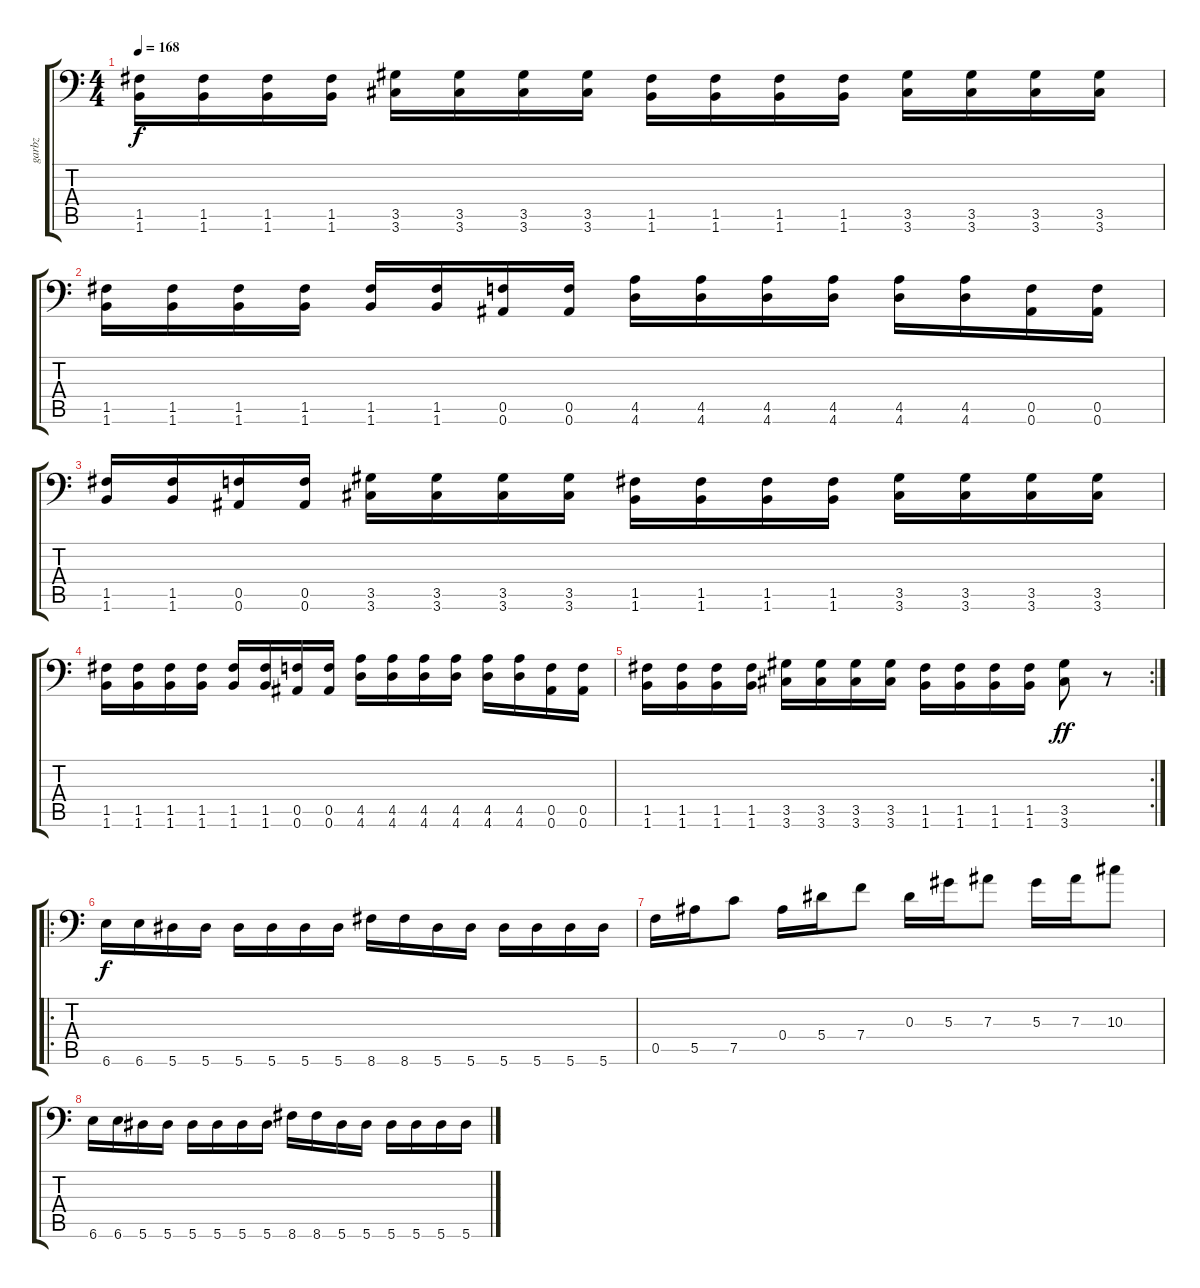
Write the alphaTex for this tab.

\track ("garbz" "garbz") {instrument distortionguitar}
\staff {score tabs}
\tuning (C4 G3 Eb3 Bb2 F2 Bb1) {hide}
\ts (4 4)
\tempo 168
\clef f4
\ks c
(1.5 1.6).16{dy f} (1.5 1.6).16 (1.5 1.6).16 (1.5 1.6).16 (3.5 3.6).16 (3.5 3.6).16 (3.5 3.6).16 (3.5 3.6).16 (1.5 1.6).16 (1.5 1.6).16 (1.5 1.6).16 (1.5 1.6).16 (3.5 3.6).16 (3.5 3.6).16 (3.5 3.6).16 (3.5 3.6).16 |
(1.5 1.6).16 (1.5 1.6).16 (1.5 1.6).16 (1.5 1.6).16 (1.5 1.6).16 (1.5 1.6).16 (0.5 0.6).16 (0.5 0.6).16 (4.5 4.6).16 (4.5 4.6).16 (4.5 4.6).16 (4.5 4.6).16 (4.5 4.6).16 (4.5 4.6).16 (0.5 0.6).16 (0.5 0.6).16 |
(1.5 1.6).16 (1.5 1.6).16 (0.5 0.6).16 (0.5 0.6).16 (3.5 3.6).16 (3.5 3.6).16 (3.5 3.6).16 (3.5 3.6).16 (1.5 1.6).16 (1.5 1.6).16 (1.5 1.6).16 (1.5 1.6).16 (3.5 3.6).16 (3.5 3.6).16 (3.5 3.6).16 (3.5 3.6).16 |
(1.5 1.6).16 (1.5 1.6).16 (1.5 1.6).16 (1.5 1.6).16 (1.5 1.6).16 (1.5 1.6).16 (0.5 0.6).16 (0.5 0.6).16 (4.5 4.6).16 (4.5 4.6).16 (4.5 4.6).16 (4.5 4.6).16 (4.5 4.6).16 (4.5 4.6).16 (0.5 0.6).16 (0.5 0.6).16 |
\rc 2
(1.5 1.6).16 (1.5 1.6).16 (1.5 1.6).16 (1.5 1.6).16 (3.5 3.6).16 (3.5 3.6).16 (3.5 3.6).16 (3.5 3.6).16 (1.5 1.6).16 (1.5 1.6).16 (1.5 1.6).16 (1.5 1.6).16 (3.5 3.6).8{dy ff} r.8 |
\ro
6.6.16{dy f} 6.6.16 5.6.16 5.6.16 5.6.16 5.6.16 5.6.16 5.6.16 8.6.16 8.6.16 5.6.16 5.6.16 5.6.16 5.6.16 5.6.16 5.6.16 |
0.5.16 5.5.16 7.5.8 0.4.16 5.4.16 7.4.8 0.3.16 5.3.16 7.3.8 5.3.16 7.3.16 10.3.8 |
6.6.16 6.6.16 5.6.16 5.6.16 5.6.16 5.6.16 5.6.16 5.6.16 8.6.16 8.6.16 5.6.16 5.6.16 5.6.16 5.6.16 5.6.16 5.6.16
